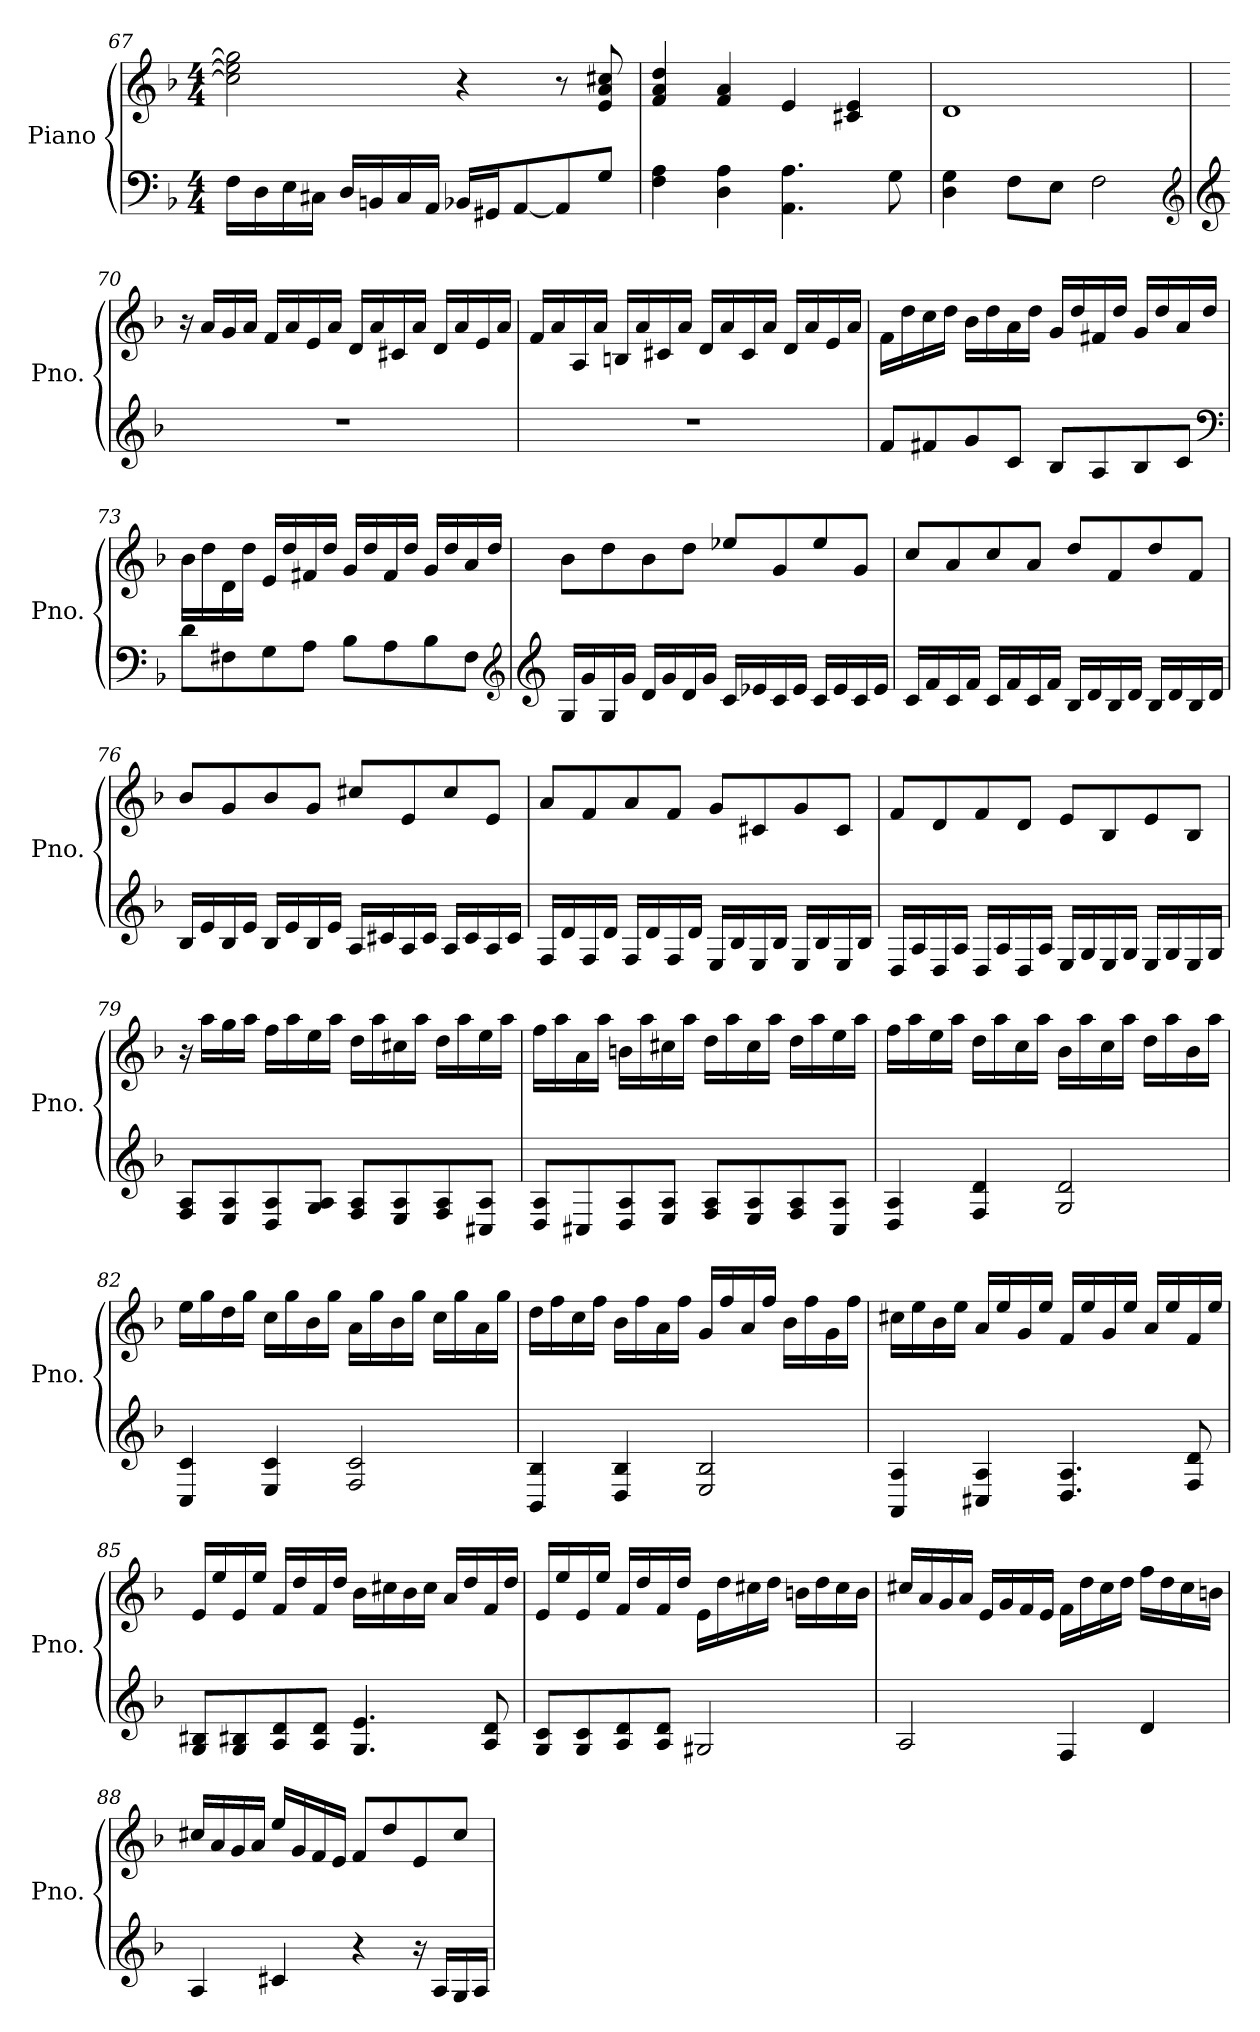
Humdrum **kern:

**kern	**kern
*part1	*part1
*staff2	*staff1
*I"Piano	*
*I'Pno.	*
!!LO:LB:g=z
*clefF4	*clefG2
*k[b-]	*k[b-]
*F:	*F:
*M4/4	*M4/4
=67	=67
16F\LL	2cc#\] 2ee\] 2gg\]
16D\	.
16E\	.
16C#X\JJ	.
16D/LL	.
16BBn/	.
16C#/	.
16AA/JJ	.
16BB-X/LL	4r
16GG#X/J	.
[8AA/	.
8AA/]	8r
8G/J	8e/ 8a/ 8cc#X/
=68	=68
4F\ 4A\	4f/ 4a/ 4dd/
4D\ 4A\	4f/ 4a/
4.AA\ 4.A\	4e/
.	4c#X/ 4e/
8G\	.
=69	=69
4D\ 4G\	1d
8F\L	.
8E\J	.
2F\	.
*clefG2	*
!!LO:LB:g=z
=70	=70
*clefG2	*
1r	16r
.	16a/LL
.	16g/
.	16a/JJ
.	16f/LL
.	16a/
.	16e/
.	16a/JJ
.	16d/LL
.	16a/
.	16c#X/
.	16a/JJ
.	16d/LL
.	16a/
.	16e/
.	16a/JJ
=71	=71
1r	16f/LL
.	16a/
.	16A/
.	16a/JJ
.	16Bn/LL
.	16a/
.	16c#X/
.	16a/JJ
.	16d/LL
.	16a/
.	16c#/
.	16a/JJ
.	16d/LL
.	16a/
.	16e/
.	16a/JJ
!!LO:PB:g=z
=72	=72
8f/L	16f\LL
.	16dd\
8f#X/	16cc\
.	16dd\JJ
8g/	16b-\LL
.	16dd\
8c/J	16a\
.	16dd\JJ
8B-/L	16g/LL
.	16dd/
8A/	16f#X/
.	16dd/JJ
8B-/	16g/LL
.	16dd/
8c/J	16a/
.	16dd/JJ
*clefF4	*
=73	=73
8d\L	16b-\LL
.	16dd\
8F#X\	16d\
.	16dd\JJ
8G\	16e/LL
.	16dd/
8A\J	16f#X/
.	16dd/JJ
8B-\L	16g/LL
.	16dd/
8A\	16f#/
.	16dd/JJ
8B-\	16g/LL
.	16dd/
8F#\J	16a/
.	16dd/JJ
*clefG2	*
!!LO:LB:g=z
=74	=74
*clefG2	*
16G/LL	8b-\L
16g/	.
16G/	8dd\
16g/JJ	.
16d/LL	8b-\
16g/	.
16d/	8dd\J
16g/JJ	.
16c/LL	8ee-X/L
16e-X/	.
16c/	8g/
16e-/JJ	.
16c/LL	8ee-/
16e-/	.
16c/	8g/J
16e-/JJ	.
=75	=75
16c/LL	8cc/L
16f/	.
16c/	8a/
16f/JJ	.
16c/LL	8cc/
16f/	.
16c/	8a/J
16f/JJ	.
16B-/LL	8dd/L
16d/	.
16B-/	8f/
16d/JJ	.
16B-/LL	8dd/
16d/	.
16B-/	8f/J
16d/JJ	.
!!LO:LB:g=z
=76	=76
16B-/LL	8b-/L
16e/	.
16B-/	8g/
16e/JJ	.
16B-/LL	8b-/
16e/	.
16B-/	8g/J
16e/JJ	.
16A/LL	8cc#X/L
16c#X/	.
16A/	8e/
16c#/JJ	.
16A/LL	8cc#/
16c#/	.
16A/	8e/J
16c#/JJ	.
=77	=77
16F/LL	8a/L
16d/	.
16F/	8f/
16d/JJ	.
16F/LL	8a/
16d/	.
16F/	8f/J
16d/JJ	.
16E/LL	8g/L
16B-/	.
16E/	8c#X/
16B-/JJ	.
16E/LL	8g/
16B-/	.
16E/	8c#/J
16B-/JJ	.
!!LO:LB:g=z
=78	=78
16D/LL	8f/L
16A/	.
16D/	8d/
16A/JJ	.
16D/LL	8f/
16A/	.
16D/	8d/J
16A/JJ	.
16E/LL	8e/L
16G/	.
16E/	8B-/
16G/JJ	.
16E/LL	8e/
16G/	.
16E/	8B-/J
16G/JJ	.
=79	=79
8F/ 8A/L	16r
.	16aa\LL
8E/ 8A/	16gg\
.	16aa\JJ
8D/ 8A/	16ff\LL
.	16aa\
8G/ 8A/J	16ee\
.	16aa\JJ
8F/ 8A/L	16dd\LL
.	16aa\
8E/ 8A/	16cc#X\
.	16aa\JJ
8F/ 8A/	16dd\LL
.	16aa\
8C#X/ 8A/J	16ee\
.	16aa\JJ
!!LO:LB:g=z
=80	=80
8D/ 8A/L	16ff\LL
.	16aa\
8C#X/	16a\
.	16aa\JJ
8D/ 8A/	16bn\LL
.	16aa\
8E/ 8A/J	16cc#X\
.	16aa\JJ
8F/ 8A/L	16dd\LL
.	16aa\
8E/ 8A/	16cc#\
.	16aa\JJ
8F/ 8A/	16dd\LL
.	16aa\
8C#/ 8A/J	16ee\
.	16aa\JJ
=81	=81
4D/ 4A/	16ff\LL
.	16aa\
.	16ee\
.	16aa\JJ
4F/ 4d/	16dd\LL
.	16aa\
.	16cc\
.	16aa\JJ
2G/ 2d/	16b-\LL
.	16aa\
.	16cc\
.	16aa\JJ
.	16dd\LL
.	16aa\
.	16b-\
.	16aa\JJ
!!LO:PB:g=z
=82	=82
4C/ 4c/	16ee\LL
.	16gg\
.	16dd\
.	16gg\JJ
4E/ 4c/	16cc\LL
.	16gg\
.	16b-\
.	16gg\JJ
2F/ 2c/	16a\LL
.	16gg\
.	16b-\
.	16gg\JJ
.	16cc\LL
.	16gg\
.	16a\
.	16gg\JJ
=83	=83
4BB-/ 4B-/	16dd\LL
.	16ff\
.	16cc\
.	16ff\JJ
4D/ 4B-/	16b-\LL
.	16ff\
.	16a\
.	16ff\JJ
2E/ 2B-/	16g/LL
.	16ff/
.	16a/
.	16ff/JJ
.	16b-\LL
.	16ff\
.	16g\
.	16ff\JJ
!!LO:LB:g=z
=84	=84
4AA/ 4A/	16cc#X\LL
.	16ee\
.	16b-\
.	16ee\JJ
4C#X/ 4A/	16a/LL
.	16ee/
.	16g/
.	16ee/JJ
4.D/ 4.A/	16f/LL
.	16ee/
.	16g/
.	16ee/JJ
.	16a/LL
.	16ee/
8F/ 8d/	16f/
.	16ee/JJ
=85	=85
8G/ 8B#X/L	16e/LL
.	16ee/
8G/ 8B#X/	16e/
.	16ee/JJ
8A/ 8d/	16f/LL
.	16dd/
8A/ 8d/J	16f/
.	16dd/JJ
4.G/ 4.e/	16b-\LL
.	16cc#X\
.	16b-\
.	16cc#\JJ
.	16a/LL
.	16dd/
8A/ 8d/	16f/
.	16dd/JJ
!!LO:LB:g=z
=86	=86
8G/ 8c/L	16e/LL
.	16ee/
8G/ 8c/	16e/
.	16ee/JJ
8A/ 8d/	16f/LL
.	16dd/
8A/ 8d/J	16f/
.	16dd/JJ
2G#X/	16e\LL
.	16dd\
.	16cc#X\
.	16dd\JJ
.	16bn\LL
.	16dd\
.	16cc#\
.	16b\JJ
=87	=87
2A/	16cc#X/LL
.	16a/
.	16g/
.	16a/JJ
.	16e/LL
.	16g/
.	16f/
.	16e/JJ
4F/	16f\LL
.	16dd\
.	16cc#\
.	16dd\JJ
4d/	16ff\LL
.	16dd\
.	16cc#\
.	16bn\JJ
!!LO:LB:g=z
=88	=88
4A/	16cc#X/LL
.	16a/
.	16g/
.	16a/JJ
4c#X/	16ee/LL
.	16g/
.	16f/
.	16e/JJ
4r	8f/L
.	8dd/
16r	8e/
16A/LL	.
16G/	8cc#/J
16A/JJ	.
=	=
*-	*-
